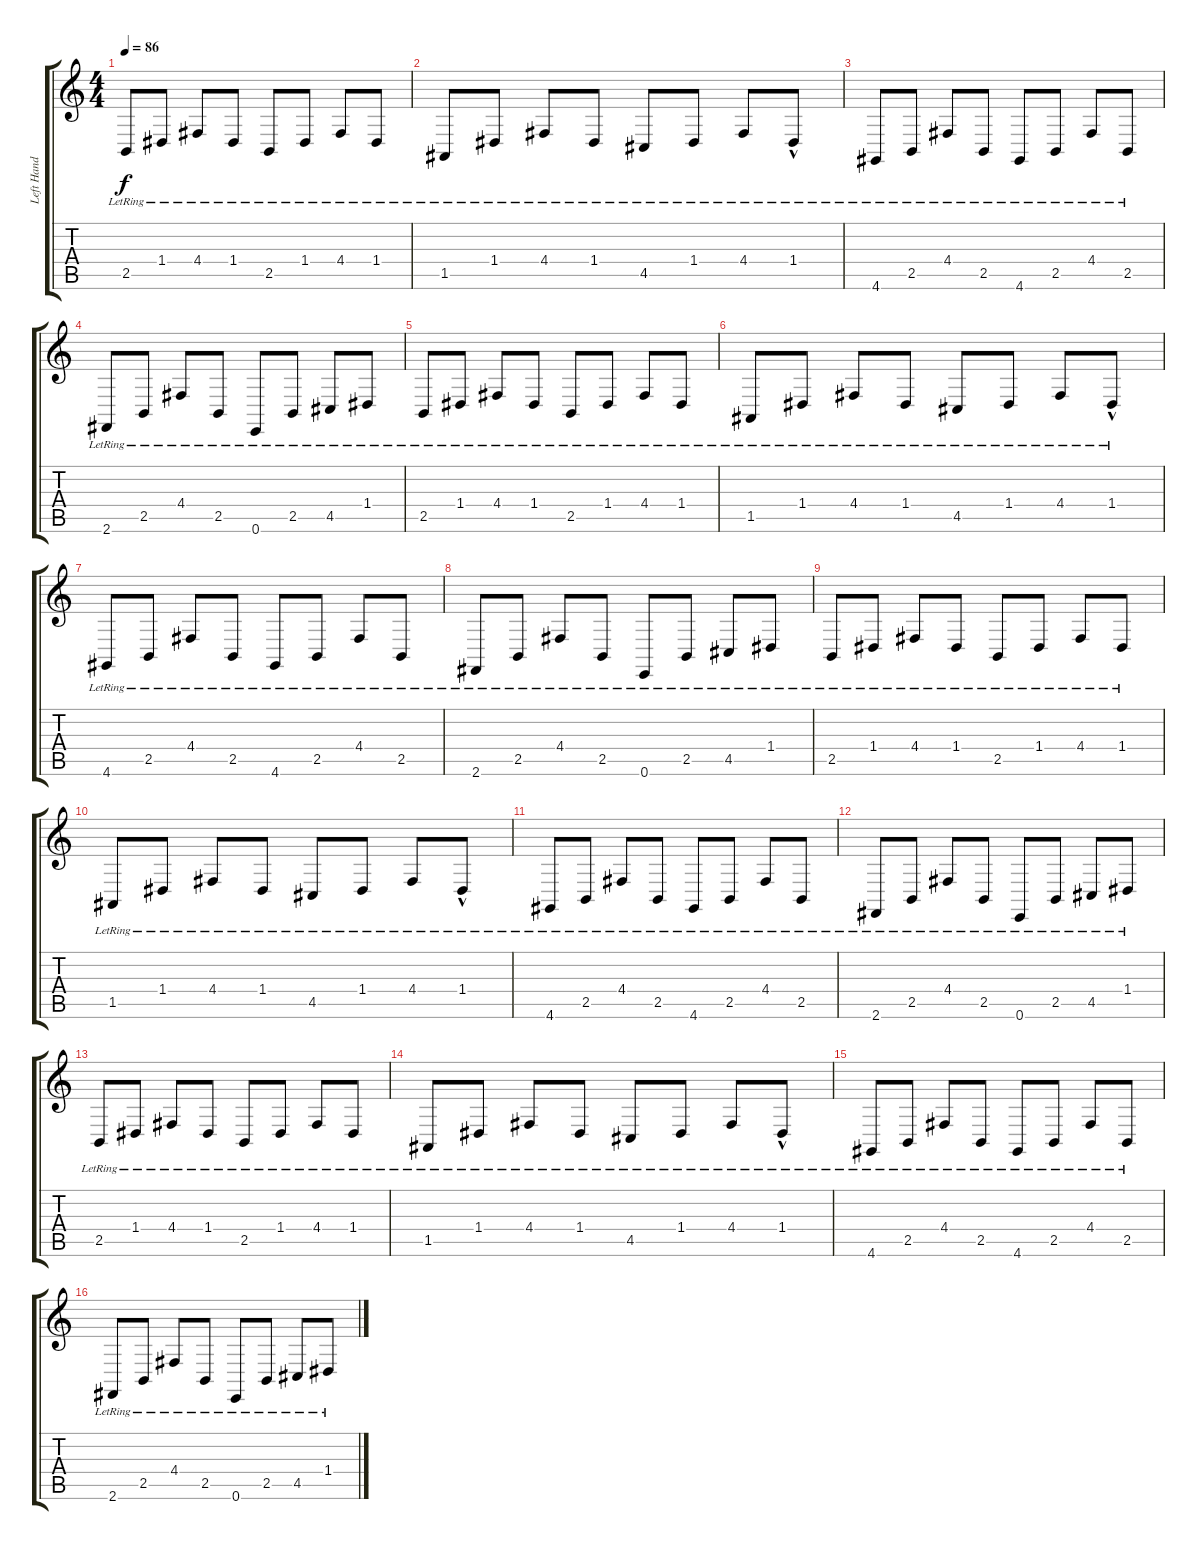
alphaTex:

\track ("Left Hand" "Left Hand") {instrument acousticgrandpiano}
\staff {score tabs}
\tuning (E4 B3 G3 D3 A2 E2) {hide}
\ts (4 4)
\tempo 86
\clef g2
\ks c
2.5{lr}.8{dy f instrument acousticgrandpiano} 1.4{lr}.8 4.4{lr}.8 1.4{lr}.8 2.5{lr}.8 1.4{lr}.8 4.4{lr}.8 1.4{lr}.8 |
1.5{lr}.8 1.4{lr}.8 4.4{lr}.8 1.4{lr}.8 4.5{lr}.8 1.4{lr}.8 4.4{lr}.8 1.4{hac lr}.8 |
4.6{lr}.8 2.5{lr}.8 4.4{lr}.8 2.5{lr}.8 4.6{lr}.8 2.5{lr}.8 4.4{lr}.8 2.5{lr}.8 |
2.6{lr}.8 2.5{lr}.8 4.4{lr}.8 2.5{lr}.8 0.6{lr}.8 2.5{lr}.8 4.5{lr}.8 1.4{lr}.8 |
2.5{lr}.8 1.4{lr}.8 4.4{lr}.8 1.4{lr}.8 2.5{lr}.8 1.4{lr}.8 4.4{lr}.8 1.4{lr}.8 |
1.5{lr}.8 1.4{lr}.8 4.4{lr}.8 1.4{lr}.8 4.5{lr}.8 1.4{lr}.8 4.4{lr}.8 1.4{hac lr}.8 |
4.6{lr}.8 2.5{lr}.8 4.4{lr}.8 2.5{lr}.8 4.6{lr}.8 2.5{lr}.8 4.4{lr}.8 2.5{lr}.8 |
2.6{lr}.8 2.5{lr}.8 4.4{lr}.8 2.5{lr}.8 0.6{lr}.8 2.5{lr}.8 4.5{lr}.8 1.4{lr}.8 |
2.5{lr}.8 1.4{lr}.8 4.4{lr}.8 1.4{lr}.8 2.5{lr}.8 1.4{lr}.8 4.4{lr}.8 1.4{lr}.8 |
1.5{lr}.8 1.4{lr}.8 4.4{lr}.8 1.4{lr}.8 4.5{lr}.8 1.4{lr}.8 4.4{lr}.8 1.4{hac lr}.8 |
4.6{lr}.8 2.5{lr}.8 4.4{lr}.8 2.5{lr}.8 4.6{lr}.8 2.5{lr}.8 4.4{lr}.8 2.5{lr}.8 |
2.6{lr}.8 2.5{lr}.8 4.4{lr}.8 2.5{lr}.8 0.6{lr}.8 2.5{lr}.8 4.5{lr}.8 1.4{lr}.8 |
2.5{lr}.8 1.4{lr}.8 4.4{lr}.8 1.4{lr}.8 2.5{lr}.8 1.4{lr}.8 4.4{lr}.8 1.4{lr}.8 |
1.5{lr}.8 1.4{lr}.8 4.4{lr}.8 1.4{lr}.8 4.5{lr}.8 1.4{lr}.8 4.4{lr}.8 1.4{hac lr}.8 |
4.6{lr}.8 2.5{lr}.8 4.4{lr}.8 2.5{lr}.8 4.6{lr}.8 2.5{lr}.8 4.4{lr}.8 2.5{lr}.8 |
2.6{lr}.8 2.5{lr}.8 4.4{lr}.8 2.5{lr}.8 0.6{lr}.8 2.5{lr}.8 4.5{lr}.8 1.4{lr}.8
